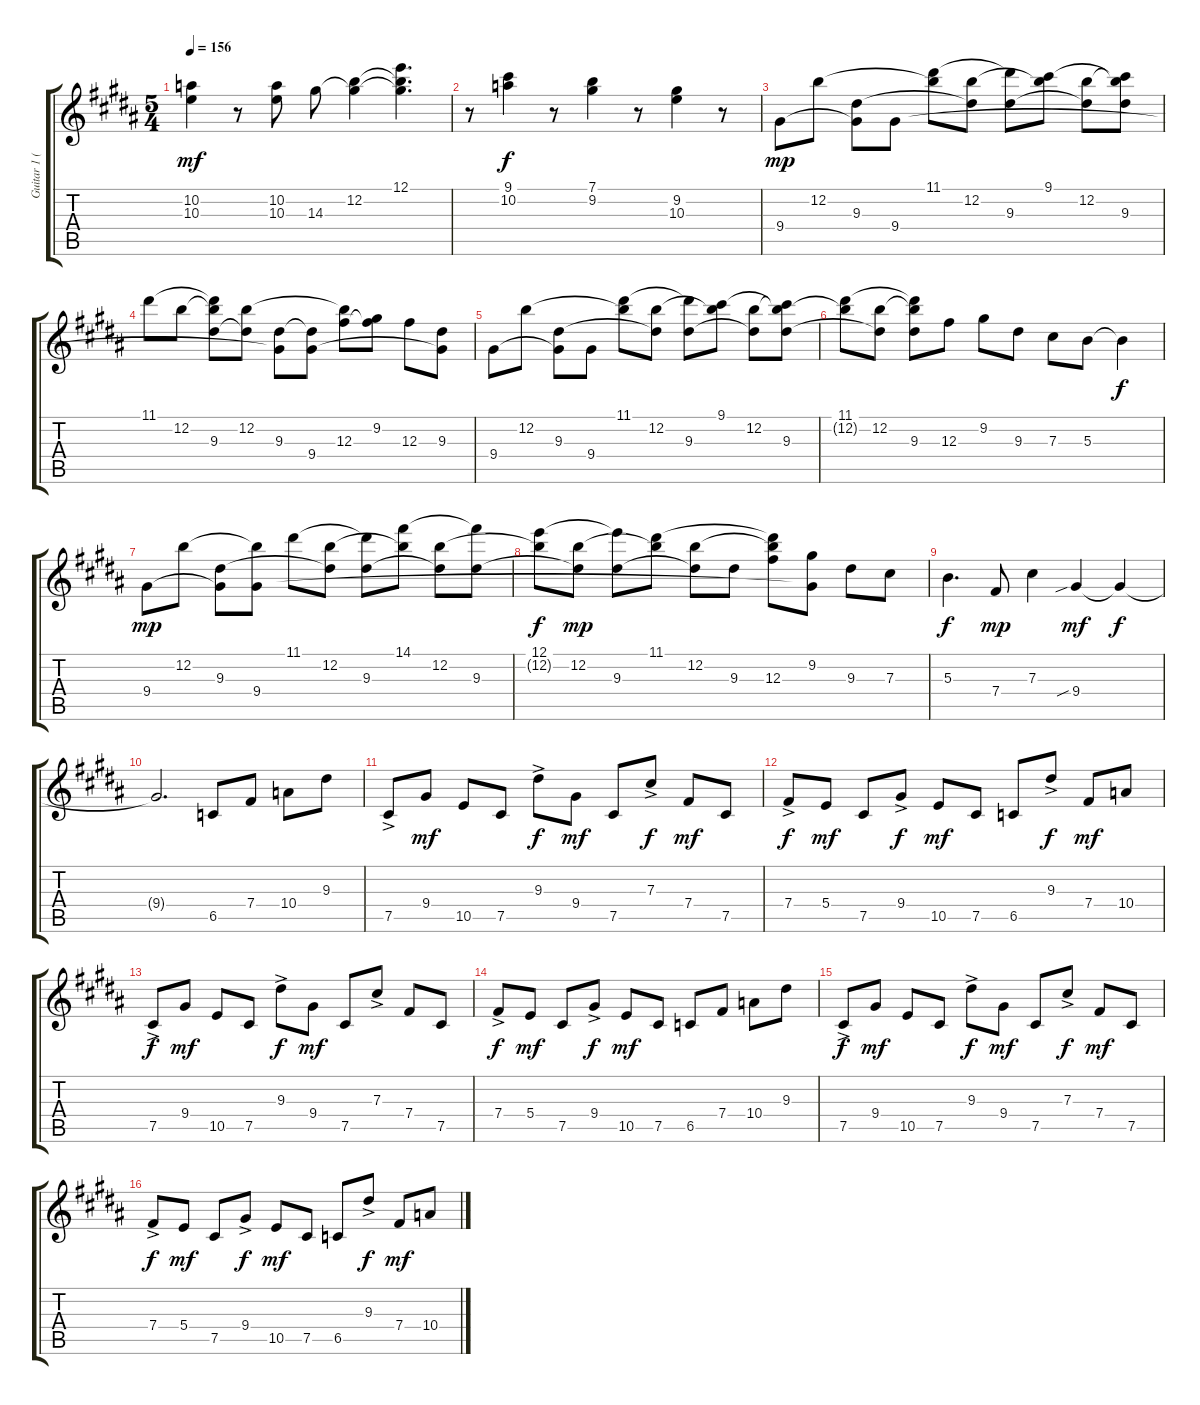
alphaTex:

\track ("Guitar 1 (Alt. Karn. tun.) - Drew " "Guitar 1 (") {instrument overdrivenguitar}
\staff {score tabs}
\tuning (E4 B3 Gb3 B2 Gb2 B1) {hide}
\ts (5 4)
\tempo 156
\clef g2
\ks b
(10.2 10.3).4{dy mf} r.8 (10.2 10.3).8 14.3.8 (12.2 14.3{t}).4 (12.1 12.2{t} 14.3{t}).4{d} |
r.8 (9.1 10.2).4{dy f} r.8 (7.1 9.2).4 r.8 (9.2 10.3).4 r.8 |
9.4.8{dy mp} 12.2.8 (9.3 9.4{t}).8 9.4.8 (11.1 12.2{t}).8 (12.2 9.3{t}).8 (11.1{t} 9.3).8 (9.1 12.2{t}).8 (12.2 9.3{t}).8 (9.1{t} 12.2{t} 9.3).8 |
11.1.8 12.2.8 (11.1{t} 12.2{t} 9.3).8 (12.2 9.3{t}).8 (9.3 9.4{t}).8 (9.3{t} 9.4).8 (12.2{t} 12.3).8 (9.2 12.3{t}).8 12.3.8 (9.3 9.4{t}).8 |
9.4.8 12.2.8 (9.3 9.4{t}).8 9.4.8 (11.1 12.2{t}).8 (12.2 9.3{t}).8 (11.1{t} 9.3).8 (9.1 12.2{t}).8 (12.2 9.3{t}).8 (9.1{t} 12.2{t} 9.3).8 |
(11.1 12.2{t}).8 (12.2 9.3{t}).8 (11.1{t} 12.2{t} 9.3).8 12.3.8 9.2.8 9.3.8 7.3.8 5.3.8 5.3{t}.4{dy f} |
9.4.8{dy mp} 12.2.8 (9.3 9.4{t}).8 (12.2{t} 9.4).8 11.1.8 (12.2 9.3{t}).8 (11.1{t} 9.3).8 (14.1 12.2{t}).8 (12.2 9.3{t}).8 (14.1{t} 9.3).8 |
(12.1 12.2{t}).8{dy f} (12.2 9.3{t}).8{dy mp} (12.1{t} 9.3).8 (11.1 12.2{t}).8 (12.2 9.3{t}).8 9.3.8 (11.1{t} 12.2{t} 12.3).8 (9.2 9.4{t}).8 9.3.8 7.3.8 |
5.3.4{d dy f} 7.4.8{dy mp} 7.3.4 9.4{sib}.4{dy mf} 9.4{t}.4{dy f} |
9.4{t}.2{d} 6.5.8 7.4.8 10.4.8 9.3.8 |
7.5{ac}.8 9.4.8{dy mf} 10.5.8 7.5.8 9.3{ac}.8{dy f} 9.4.8{dy mf} 7.5.8 7.3{ac}.8{dy f} 7.4.8{dy mf} 7.5.8 |
7.4{ac}.8{dy f} 5.4.8{dy mf} 7.5.8 9.4{ac}.8{dy f} 10.5.8{dy mf} 7.5.8 6.5.8 9.3{ac}.8{dy f} 7.4.8{dy mf} 10.4.8 |
7.5{ac}.8{dy f} 9.4.8{dy mf} 10.5.8 7.5.8 9.3{ac}.8{dy f} 9.4.8{dy mf} 7.5.8 7.3{ac}.8 7.4.8 7.5.8 |
7.4{ac}.8{dy f} 5.4.8{dy mf} 7.5.8 9.4{ac}.8{dy f} 10.5.8{dy mf} 7.5.8 6.5.8 7.4.8 10.4.8 9.3.8 |
7.5{ac}.8{dy f} 9.4.8{dy mf} 10.5.8 7.5.8 9.3{ac}.8{dy f} 9.4.8{dy mf} 7.5.8 7.3{ac}.8{dy f} 7.4.8{dy mf} 7.5.8 |
7.4{ac}.8{dy f} 5.4.8{dy mf} 7.5.8 9.4{ac}.8{dy f} 10.5.8{dy mf} 7.5.8 6.5.8 9.3{ac}.8{dy f} 7.4.8{dy mf} 10.4.8
